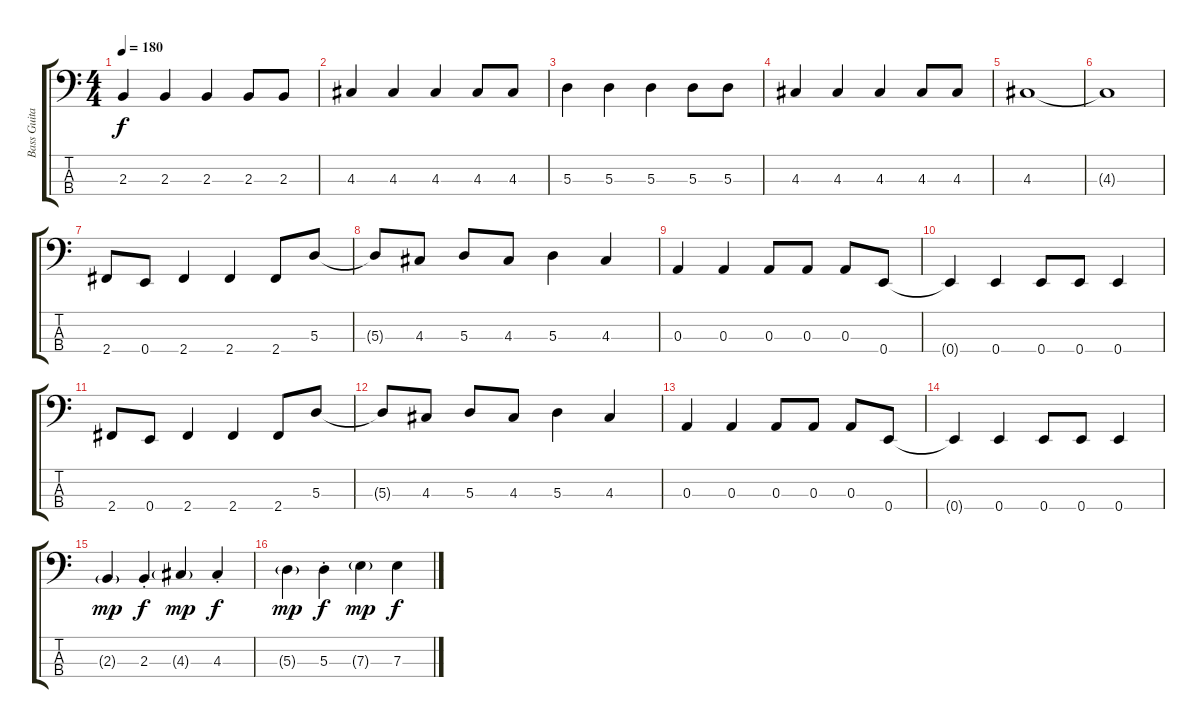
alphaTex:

\track ("Bass Guitar" "Bass Guita") {instrument electricbasspick}
\staff {score tabs}
\tuning (G2 D2 A1 E1) {hide}
\ts (4 4)
\tempo 180
\clef f4
\ks c
2.3.4{dy f} 2.3.4 2.3.4 2.3.8 2.3.8 |
4.3.4 4.3.4 4.3.4 4.3.8 4.3.8 |
5.3.4 5.3.4 5.3.4 5.3.8 5.3.8 |
4.3.4 4.3.4 4.3.4 4.3.8 4.3.8 |
4.3.1 |
4.3{t}.1 |
2.4.8 0.4.8 2.4.4 2.4.4 2.4.8 5.3.8 |
5.3{t}.8 4.3.8 5.3.8 4.3.8 5.3.4 4.3.4 |
0.3.4 0.3.4 0.3.8 0.3.8 0.3.8 0.4.8 |
0.4{t}.4 0.4.4 0.4.8 0.4.8 0.4.4 |
2.4.8 0.4.8 2.4.4 2.4.4 2.4.8 5.3.8 |
5.3{t}.8 4.3.8 5.3.8 4.3.8 5.3.4 4.3.4 |
0.3.4 0.3.4 0.3.8 0.3.8 0.3.8 0.4.8 |
0.4{t}.4 0.4.4 0.4.8 0.4.8 0.4.4 |
2.3{g}.4{dy mp} 2.3{st}.4{dy f} 4.3{g}.4{dy mp} 4.3{st}.4{dy f} |
5.3{g}.4{dy mp} 5.3{st}.4{dy f} 7.3{g}.4{dy mp} 7.3.4{dy f}
